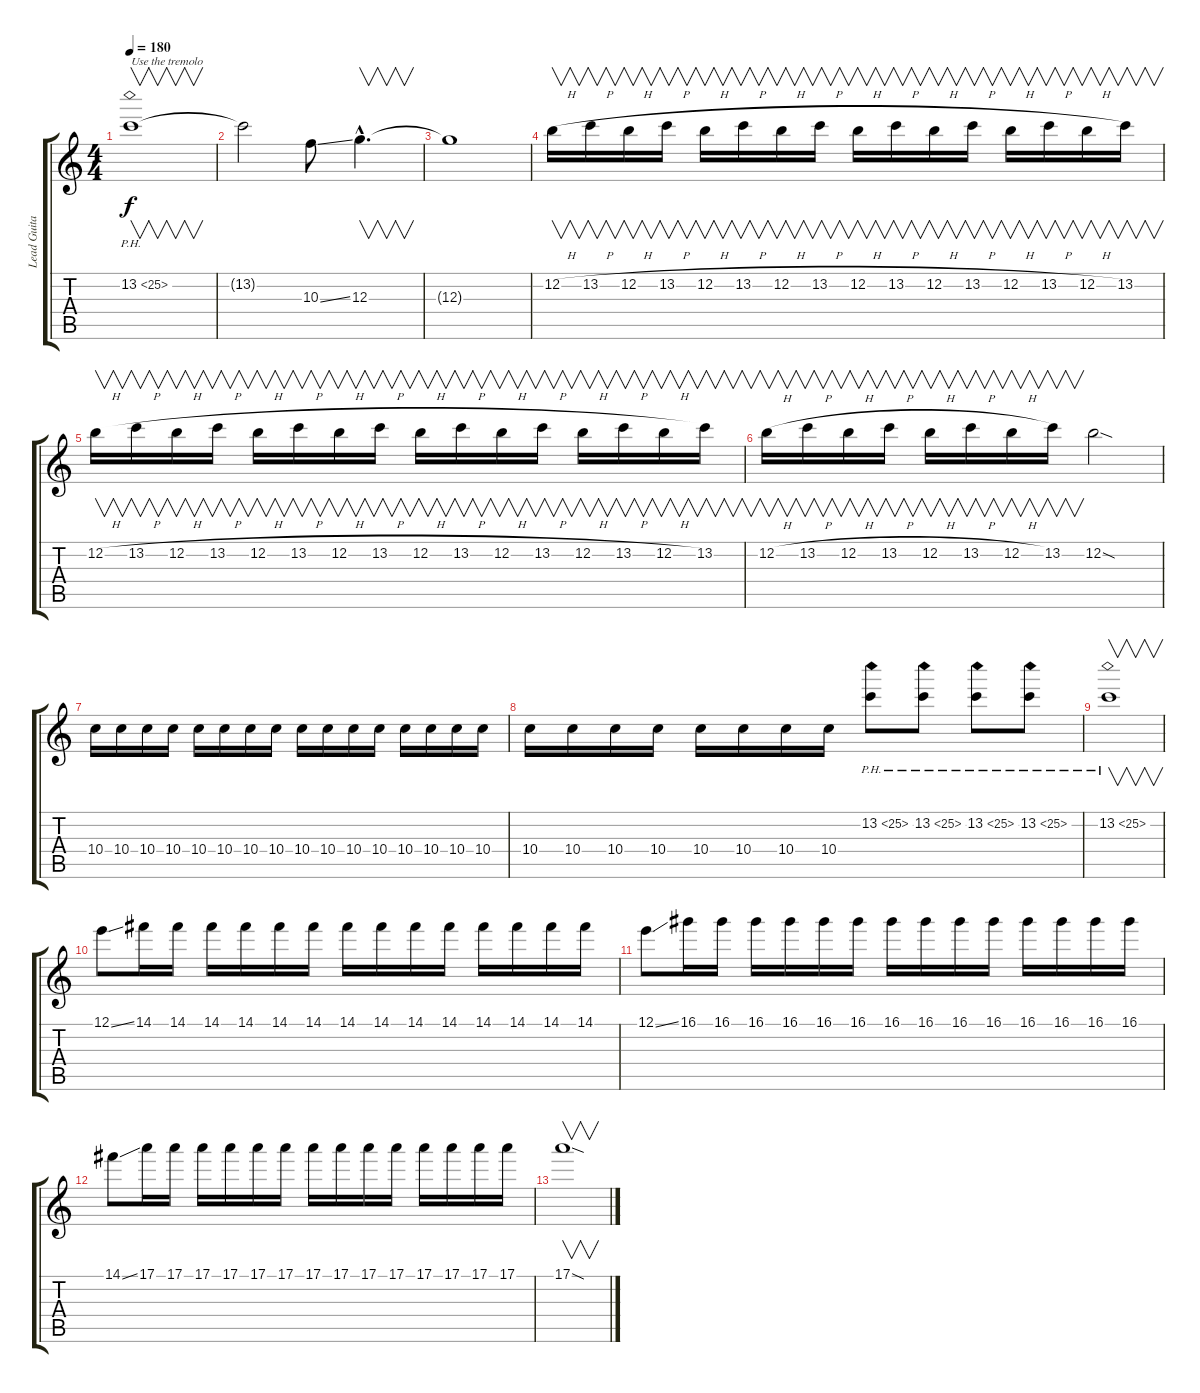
\track ("Lead Guitar" "Lead Guita") {instrument distortionguitar}
\staff {score tabs}
\tuning (E4 B3 G3 D3 A2 E2) {hide}
\ts (4 4)
\tempo 180
\clef g2
\ks c
13.2{ph 12}.1{v txt "Use the tremolo" dy f} |
13.2{t}.2 10.3{ss}.8 12.3{hac}.4{v d} |
12.3{t}.1 |
12.2{h}.16{v} 13.2{h}.16{v} 12.2{h}.16{v} 13.2{h}.16{v} 12.2{h}.16{v} 13.2{h}.16{v} 12.2{h}.16{v} 13.2{h}.16{v} 12.2{h}.16{v} 13.2{h}.16{v} 12.2{h}.16{v} 13.2{h}.16{v} 12.2{h}.16{v} 13.2{h}.16{v} 12.2{h}.16{v} 13.2.16{v} |
12.2{h}.16{v} 13.2{h}.16{v} 12.2{h}.16{v} 13.2{h}.16{v} 12.2{h}.16{v} 13.2{h}.16{v} 12.2{h}.16{v} 13.2{h}.16{v} 12.2{h}.16{v} 13.2{h}.16{v} 12.2{h}.16{v} 13.2{h}.16{v} 12.2{h}.16{v} 13.2{h}.16{v} 12.2{h}.16{v} 13.2.16{v} |
12.2{h}.16{v} 13.2{h}.16{v} 12.2{h}.16{v} 13.2{h}.16{v} 12.2{h}.16{v} 13.2{h}.16{v} 12.2{h}.16{v} 13.2.16{v} 12.2{sod}.2 |
10.4.16 10.4.16 10.4.16 10.4.16 10.4.16 10.4.16 10.4.16 10.4.16 10.4.16 10.4.16 10.4.16 10.4.16 10.4.16 10.4.16 10.4.16 10.4.16 |
10.4.16 10.4.16 10.4.16 10.4.16 10.4.16 10.4.16 10.4.16 10.4.16 13.2{ph 12}.8 13.2{ph 12}.8 13.2{ph 12}.8 13.2{ph 12}.8 |
13.2{ph 12}.1{v} |
12.1{ss}.8 14.1.16 14.1.16 14.1.16 14.1.16 14.1.16 14.1.16 14.1.16 14.1.16 14.1.16 14.1.16 14.1.16 14.1.16 14.1.16 14.1.16 |
12.1{ss}.8 16.1.16 16.1.16 16.1.16 16.1.16 16.1.16 16.1.16 16.1.16 16.1.16 16.1.16 16.1.16 16.1.16 16.1.16 16.1.16 16.1.16 |
14.1{ss}.8 17.1.16 17.1.16 17.1.16 17.1.16 17.1.16 17.1.16 17.1.16 17.1.16 17.1.16 17.1.16 17.1.16 17.1.16 17.1.16 17.1.16 |
17.1{sod}.1{v}
